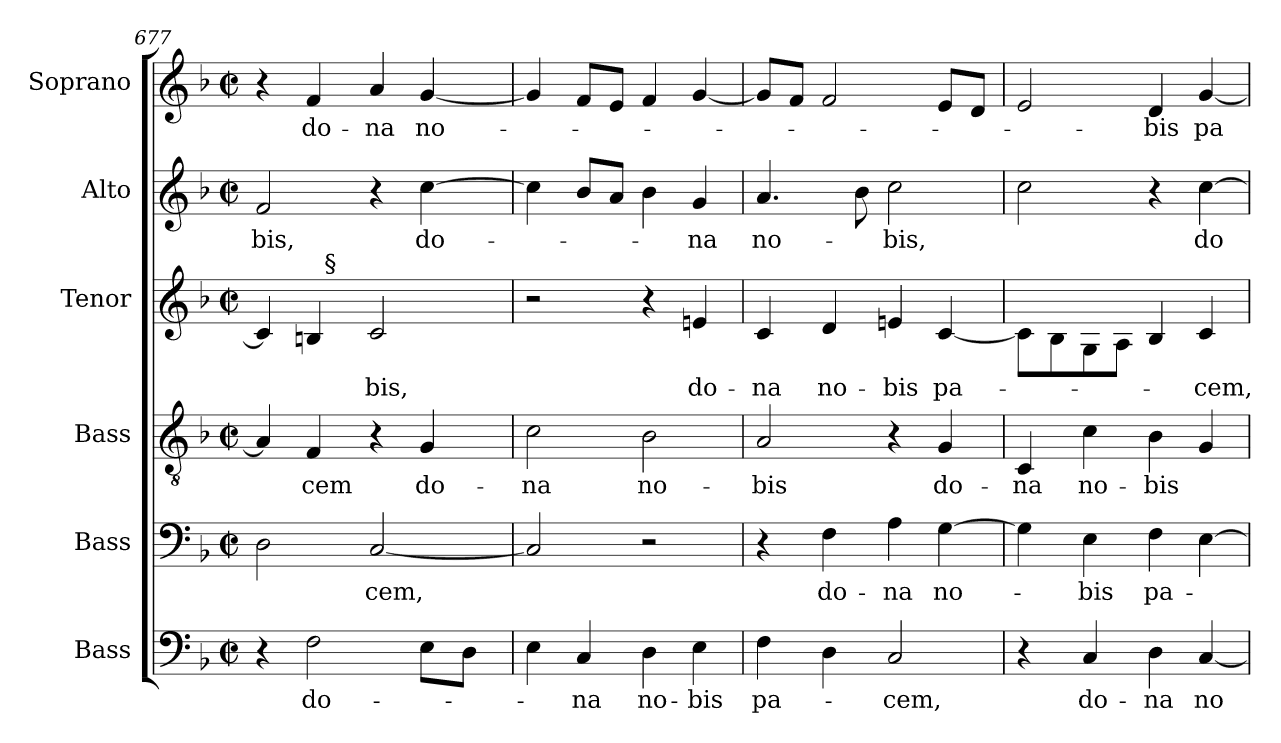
**kern	**text	**kern	**text	**kern	**text	**kern	**text	**kern	**text	**kern	**text
*part6	*part6	*part5	*part5	*part4	*part4	*part3	*part3	*part2	*part2	*part1	*part1
*staff6	*staff6	*staff5	*staff5	*staff4	*staff4	*staff3	*staff3	*staff2	*staff2	*staff1	*staff1
*I"Bass	*	*I"Bass	*	*I"Bass	*	*I"Tenor	*	*I"Alto	*	*I"Soprano	*
*I'B.	*	*I'B.	*	*I'B.	*	*I'T.	*	*I'A.	*	*I'S.	*
*clefF4	*	*clefF4	*	*clefGv2	*	*clefG2	*	*clefG2	*	*clefG2	*
*	*	*	*	*ITrd7c12	*	*ITrd7c12	*	*ITrd7c12	*	*	*
*k[b-]	*	*k[b-]	*	*k[b-]	*	*k[b-]	*	*k[b-]	*	*k[b-]	*
*F:	*	*F:	*	*F:	*	*F:	*	*F:	*	*F:	*
*M2/2	*	*M2/2	*	*M2/2	*	*M2/2	*	*M2/2	*	*M2/2	*
*met(c|)	*	*met(c|)	*	*met(c|)	*	*met(c|)	*	*met(c|)	*	*met(c|)	*
=677	=677	=677	=677	=677	=677	=677	=677	=677	=677	=677	=677
!	!	!	!	!	!	!	!	!	!LO:LY:b:color=#000000	!	!
*	*	*	*	*	*	*^	*	*	*	*	*
4r	.	2Di\	.	4AAi/]	.	4Ci/]	4ryy	.	2Fi/	-bis,	4r	.
!	!LO:LY:b:color=#000000	!	!	!	!	!	!	!	!	!	!	!
!	!	!	!	!	!LO:LY:b:color=#000000	!	!	!	!	!	!	!
!	!	!	!	!	!	!	!	!	!	!	!	!LO:LY:b:color=#000000
2Fi\	do-	.	.	4FFi/	-cem	4BBi/	32ryy	.	.	.	4fi/	do-
.	.	.	.	.	.	.	256ryy	.	.	.	.	.
!	!	!	!	!	!	!	!LO:TX:a:t=§	!	!	!	!	!
.	.	.	.	.	.	.	2ryy	.	.	.	.	.
!	!	!	!LO:LY:b:color=#000000	!	!	!	!	!	!	!	!	!
!	!	!	!	!	!	!	!	!LO:LY:b:color=#000000	!	!	!	!
!	!	!	!	!	!	!	!	!	!	!	!	!LO:LY:b:color=#000000
.	.	[2Ci/	-cem,	4r	.	2Ci/	.	-bis,	4r	.	4ai/	-na
!	!	!	!	!	!LO:LY:b:color=#000000	!	!	!	!	!	!	!
!	!	!	!	!	!	!	!	!	!	!LO:LY:b:color=#000000	!	!
!	!	!	!	!	!	!	!	!	!	!	!	!LO:LY:b:color=#000000
8Ei\L	.	.	.	4GGi/	do-	.	.	.	[4ci\	do-	[4gi/	no-
.	.	.	.	.	.	.	8ryy	.	.	.	.	.
8Di\J	.	.	.	.	.	.	.	.	.	.	.	.
.	.	.	.	.	.	.	16ryy	.	.	.	.	.
.	.	.	.	.	.	.	64..ryy	.	.	.	.	.
*	*	*	*	*	*	*v	*v	*	*	*	*	*
=678	=678	=678	=678	=678	=678	=678	=678	=678	=678	=678	=678
*	*	*	*	*	*	*^	*	*	*	*	*
!	!	!	!	!	!LO:LY:b:color=#000000	!	!	!	!	!	!	!
*	*	*	*	*	*	*v	*v	*	*	*	*	*
4Ei\	.	2Ci/]	.	2Ci\	-na	2r	.	4ci\]	.	4gi/]	.
!	!LO:LY:b:color=#000000	!	!	!	!	!	!	!	!	!	!
4Ci/	-na	.	.	.	.	.	.	8B-i/L	.	8fi/L	.
.	.	.	.	.	.	.	.	8Ai/J	.	8ei/J	.
!	!LO:LY:b:color=#000000	!	!	!	!	!	!	!	!	!	!
!	!	!	!	!	!LO:LY:b:color=#000000	!	!	!	!	!	!
4Di\	no-	2r	.	2BB-i\	no-	4r	.	4B-i\	.	4fi/	.
!	!LO:LY:b:color=#000000	!	!	!	!	!	!	!	!	!	!
!	!	!	!	!	!	!	!LO:LY:b:color=#000000	!	!	!	!
!	!	!	!	!	!	!	!	!	!LO:LY:b:color=#000000	!	!
4Ei\	-bis	.	.	.	.	4Eni/	do-	4Gi/	-na	[4gi/	.
=679	=679	=679	=679	=679	=679	=679	=679	=679	=679	=679	=679
!	!LO:LY:b:color=#000000	!	!	!	!	!	!	!	!	!	!
!	!	!	!	!	!LO:LY:b:color=#000000	!	!	!	!	!	!
!	!	!	!	!	!	!	!LO:LY:b:color=#000000	!	!	!	!
!	!	!	!	!	!	!	!	!	!LO:LY:b:color=#000000	!	!
4Fi\	pa-	4r	.	2AAi/	-bis	4Ci/	-na	4.Ai/	no-	8gi/L]	.
.	.	.	.	.	.	.	.	.	.	8fi/J	.
!	!	!	!LO:LY:b:color=#000000	!	!	!	!	!	!	!	!
!	!	!	!	!	!	!	!LO:LY:b:color=#000000	!	!	!	!
4Di\	.	4Fi\	do-	.	.	4Di/	no-	.	.	2fi/	.
.	.	.	.	.	.	.	.	8B-i\	.	.	.
!	!LO:LY:b:color=#000000	!	!	!	!	!	!	!	!	!	!
!	!	!	!LO:LY:b:color=#000000	!	!	!	!	!	!	!	!
!	!	!	!	!	!	!	!LO:LY:b:color=#000000	!	!	!	!
!	!	!	!	!	!	!	!	!	!LO:LY:b:color=#000000	!	!
2Ci/	-cem,	4Ai\	-na	4r	.	4Eni/	-bis	2ci\	-bis,	.	.
!	!	!	!LO:LY:b:color=#000000	!	!	!	!	!	!	!	!
!	!	!	!	!	!LO:LY:b:color=#000000	!	!	!	!	!	!
!	!	!	!	!	!	!	!LO:LY:b:color=#000000	!	!	!	!
.	.	[4Gi\	no-	4GGi/	do-	[4Ci/	pa-	.	.	8ei/L	.
.	.	.	.	.	.	.	.	.	.	8di/J	.
!!LO:PB:g=z
=680	=680	=680	=680	=680	=680	=680	=680	=680	=680	=680	=680
!	!	!	!	!	!LO:LY:b:color=#000000	!	!	!	!	!	!
4r	.	4Gi\]	.	4CCi/	-na	8Ci\L]	.	2ci\	.	2ei/	.
.	.	.	.	.	.	8BB-i\	.	.	.	.	.
!	!LO:LY:b:color=#000000	!	!	!	!	!	!	!	!	!	!
!	!	!	!LO:LY:b:color=#000000	!	!	!	!	!	!	!	!
!	!	!	!	!	!LO:LY:b:color=#000000	!	!	!	!	!	!
4Ci/	do-	4Ei\	-bis	4Ci\	no-	8GGi\	.	.	.	.	.
.	.	.	.	.	.	8AAi\J	.	.	.	.	.
!	!LO:LY:b:color=#000000	!	!	!	!	!	!	!	!	!	!
!	!	!	!LO:LY:b:color=#000000	!	!	!	!	!	!	!	!
!	!	!	!	!	!LO:LY:b:color=#000000	!	!	!	!	!	!
!	!	!	!	!	!	!	!	!	!	!	!LO:LY:b:color=#000000
4Di\	-na	4Fi\	pa-	4BB-i\	-bis	4BB-i/	.	4r	.	4di/	-bis
!	!LO:LY:b:color=#000000	!	!	!	!	!	!	!	!	!	!
!	!	!	!	!	!	!	!LO:LY:b:color=#000000	!	!	!	!
!	!	!	!	!	!	!	!	!	!LO:LY:b:color=#000000	!	!
!	!	!	!	!	!	!	!	!	!	!	!LO:LY:b:color=#000000
[4Ci/	no-	[4Ei\	.	4GGi/	.	4Ci/	-cem,	[4ci\	do-	[4gi/	pa-
=	=	=	=	=	=	=	=	=	=	=	=
*-	*-	*-	*-	*-	*-	*-	*-	*-	*-	*-	*-
